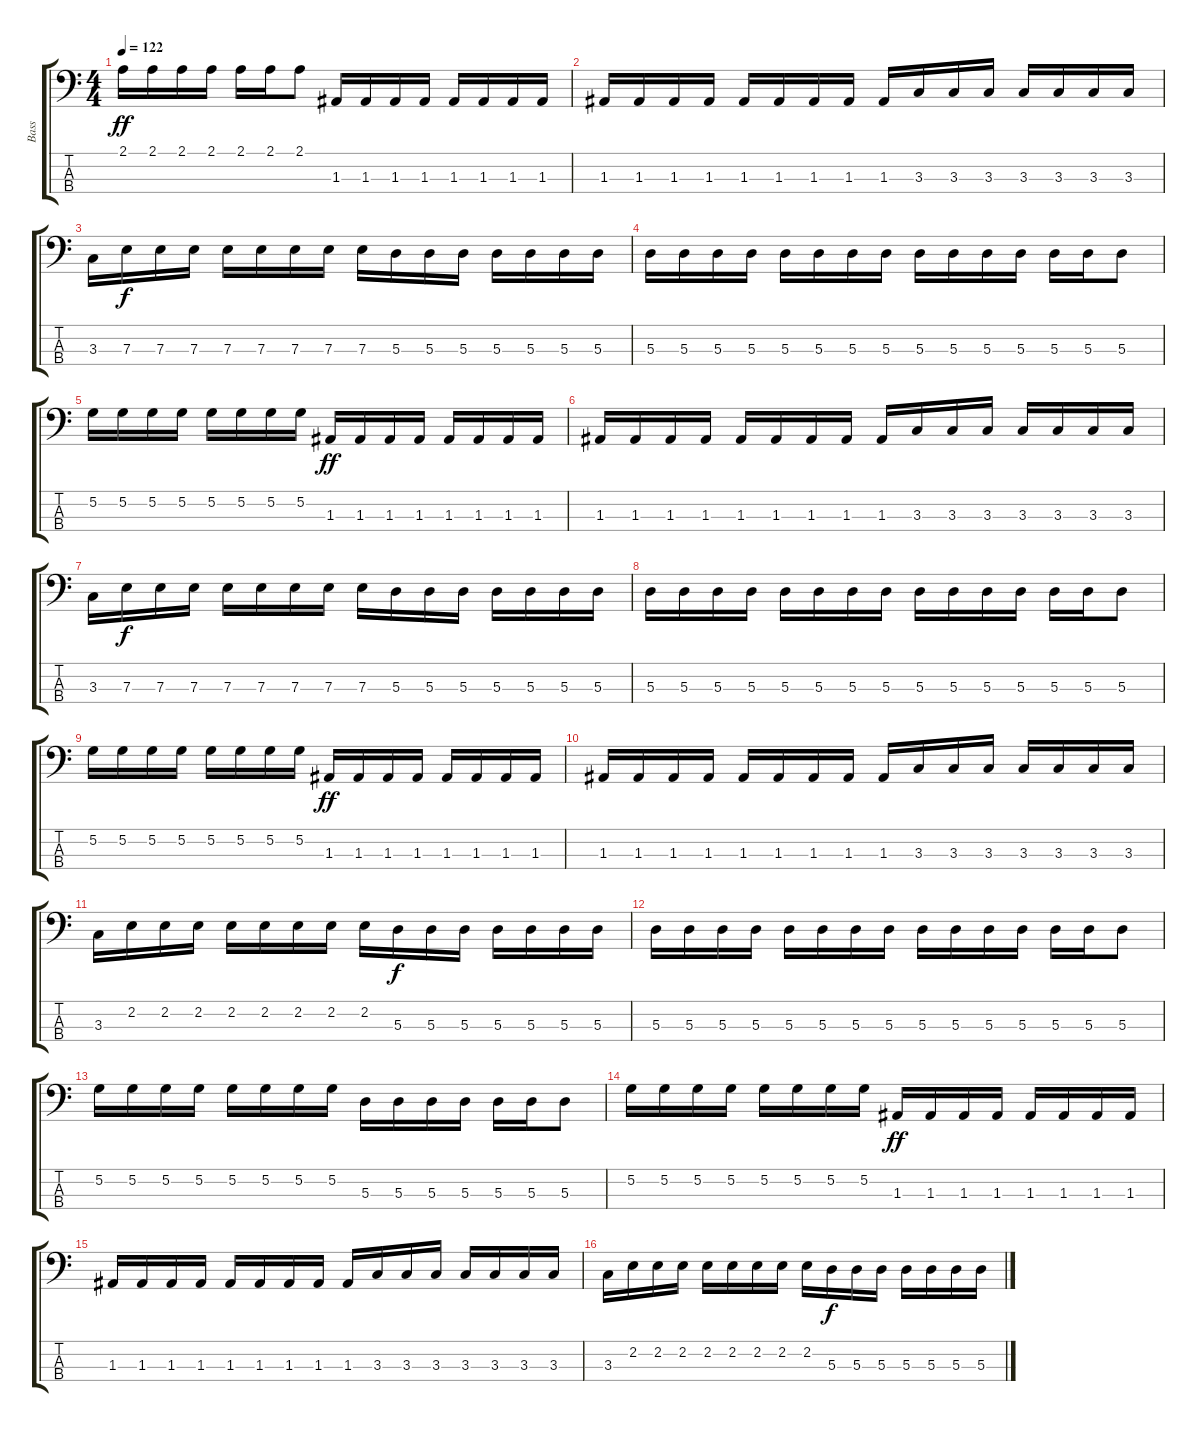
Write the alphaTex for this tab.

\track ("Bass" "Bass") {instrument electricbasspick}
\staff {score tabs}
\tuning (G2 D2 A1 E1) {hide}
\ts (4 4)
\tempo 122
\clef f4
\ks c
2.1.16{dy ff} 2.1.16 2.1.16 2.1.16 2.1.16 2.1.16 2.1.8 1.3.16 1.3.16 1.3.16 1.3.16 1.3.16 1.3.16 1.3.16 1.3.16 |
1.3.16 1.3.16 1.3.16 1.3.16 1.3.16 1.3.16 1.3.16 1.3.16 1.3.16 3.3.16 3.3.16 3.3.16 3.3.16 3.3.16 3.3.16 3.3.16 |
3.3.16 7.3.16{dy f} 7.3.16 7.3.16 7.3.16 7.3.16 7.3.16 7.3.16 7.3.16 5.3.16 5.3.16 5.3.16 5.3.16 5.3.16 5.3.16 5.3.16 |
5.3.16 5.3.16 5.3.16 5.3.16 5.3.16 5.3.16 5.3.16 5.3.16 5.3.16 5.3.16 5.3.16 5.3.16 5.3.16 5.3.16 5.3.8 |
5.2.16 5.2.16 5.2.16 5.2.16 5.2.16 5.2.16 5.2.16 5.2.16 1.3.16{dy ff} 1.3.16 1.3.16 1.3.16 1.3.16 1.3.16 1.3.16 1.3.16 |
1.3.16 1.3.16 1.3.16 1.3.16 1.3.16 1.3.16 1.3.16 1.3.16 1.3.16 3.3.16 3.3.16 3.3.16 3.3.16 3.3.16 3.3.16 3.3.16 |
3.3.16 7.3.16{dy f} 7.3.16 7.3.16 7.3.16 7.3.16 7.3.16 7.3.16 7.3.16 5.3.16 5.3.16 5.3.16 5.3.16 5.3.16 5.3.16 5.3.16 |
5.3.16 5.3.16 5.3.16 5.3.16 5.3.16 5.3.16 5.3.16 5.3.16 5.3.16 5.3.16 5.3.16 5.3.16 5.3.16 5.3.16 5.3.8 |
5.2.16 5.2.16 5.2.16 5.2.16 5.2.16 5.2.16 5.2.16 5.2.16{volume 13} 1.3.16{dy ff} 1.3.16 1.3.16{volume 12} 1.3.16 1.3.16 1.3.16{volume 12} 1.3.16 1.3.16 |
1.3.16{volume 12} 1.3.16 1.3.16 1.3.16{volume 12} 1.3.16 1.3.16 1.3.16{volume 11} 1.3.16 1.3.16 3.3.16{volume 11} 3.3.16 3.3.16 3.3.16{volume 11} 3.3.16 3.3.16 3.3.16 |
3.3.16{volume 10} 2.2.16 2.2.16 2.2.16{volume 10} 2.2.16 2.2.16 2.2.16{volume 10} 2.2.16 2.2.16 5.3.16{dy f volume 10} 5.3.16 5.3.16 5.3.16{volume 9} 5.3.16 5.3.16 5.3.16{volume 9} |
5.3.16 5.3.16 5.3.16{volume 9} 5.3.16 5.3.16 5.3.16{volume 9} 5.3.16 5.3.16 5.3.16{volume 8} 5.3.16 5.3.16 5.3.16{volume 8} 5.3.16 5.3.16 5.3.8 |
5.2.16{volume 8} 5.2.16 5.2.16{volume 8} 5.2.16 5.2.16 5.2.16{volume 7} 5.2.16 5.2.16 5.3.16{volume 7} 5.3.16 5.3.16 5.3.16{volume 7} 5.3.16 5.3.16 5.3.8{volume 6} |
5.2.16 5.2.16{volume 6} 5.2.16 5.2.16 5.2.16{volume 6} 5.2.16 5.2.16 5.2.16{volume 6} 1.3.16{dy ff} 1.3.16 1.3.16{volume 5} 1.3.16 1.3.16 1.3.16 1.3.16{volume 5} 1.3.16 |
1.3.16 1.3.16{volume 5} 1.3.16 1.3.16 1.3.16{volume 5} 1.3.16 1.3.16 1.3.16{volume 4} 1.3.16 3.3.16 3.3.16{volume 4} 3.3.16 3.3.16 3.3.16{volume 4} 3.3.16 3.3.16 |
3.3.16{volume 4} 2.2.16 2.2.16 2.2.16{volume 3} 2.2.16 2.2.16 2.2.16{volume 3} 2.2.16 2.2.16 5.3.16{dy f volume 3} 5.3.16 5.3.16 5.3.16 5.3.16{volume 2} 5.3.16 5.3.16
